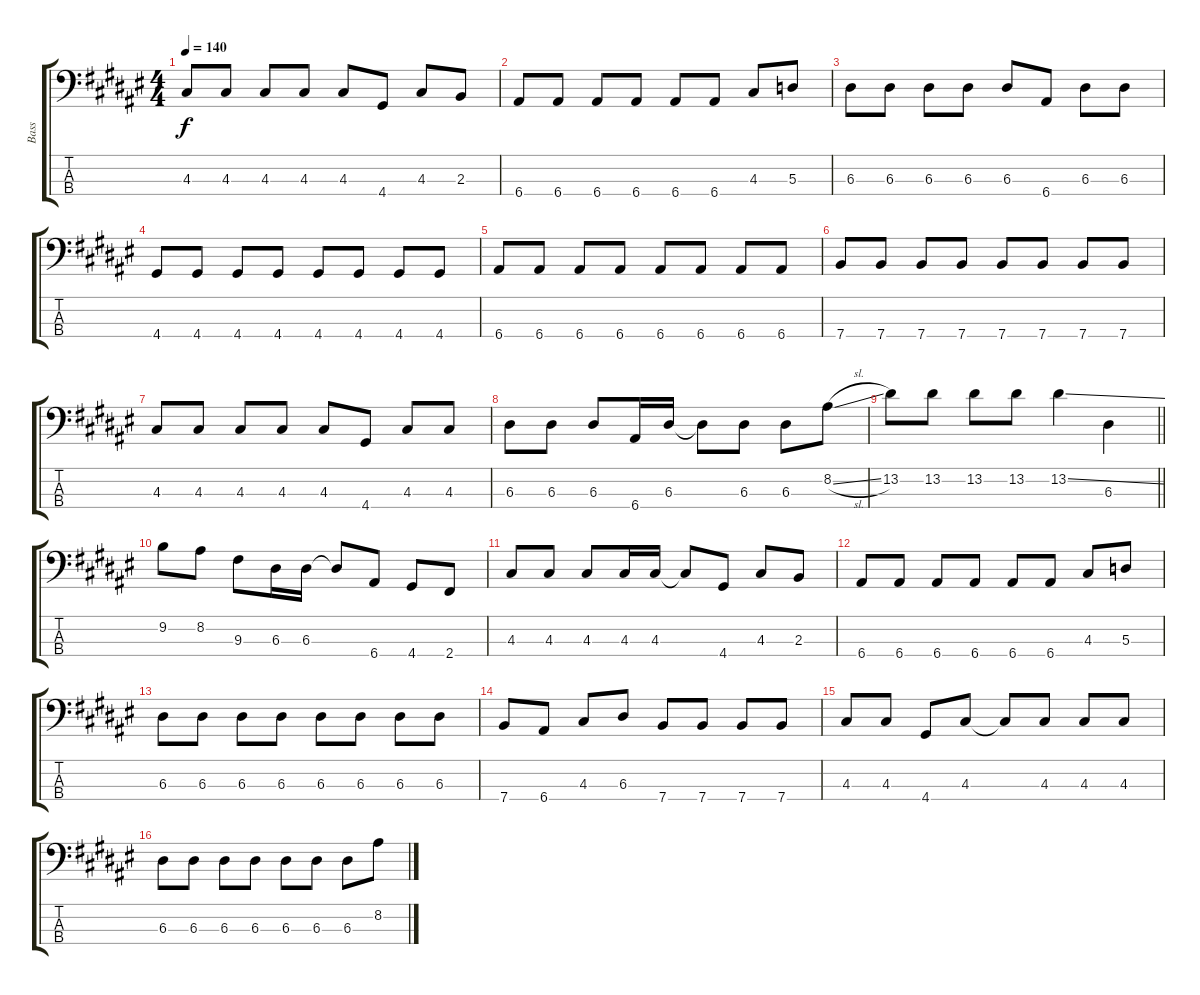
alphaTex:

\track ("Bass" "Bass") {instrument electricbassfinger}
\staff {score tabs}
\tuning (G2 D2 A1 E1) {hide}
\ts (4 4)
\tempo 140
\clef f4
\ks d#minor
4.3.8{dy f} 4.3.8 4.3.8 4.3.8 4.3.8 4.4.8 4.3.8 2.3.8 |
6.4.8 6.4.8 6.4.8 6.4.8 6.4.8 6.4.8 4.3.8 5.3.8 |
6.3.8 6.3.8 6.3.8 6.3.8 6.3.8 6.4.8 6.3.8 6.3.8 |
4.4.8 4.4.8 4.4.8 4.4.8 4.4.8 4.4.8 4.4.8 4.4.8 |
6.4.8 6.4.8 6.4.8 6.4.8 6.4.8 6.4.8 6.4.8 6.4.8 |
7.4.8 7.4.8 7.4.8 7.4.8 7.4.8 7.4.8 7.4.8 7.4.8 |
4.3.8 4.3.8 4.3.8 4.3.8 4.3.8 4.4.8 4.3.8 4.3.8 |
6.3.8 6.3.8 6.3.8 6.4.16 6.3.16 6.3{t}.8 6.3.8 6.3.8 8.2{sl}.8 |
\barLineRight lightlight
13.2.8 13.2.8 13.2.8 13.2.8 13.2{ss}.4 6.3.4 |
9.2.8 8.2.8 9.3.8 6.3.16 6.3.16 6.3{t}.8 6.4.8 4.4.8 2.4.8 |
4.3.8 4.3.8 4.3.8 4.3.16 4.3.16 4.3{t}.8 4.4.8 4.3.8 2.3.8 |
6.4.8 6.4.8 6.4.8 6.4.8 6.4.8 6.4.8 4.3.8 5.3.8 |
6.3.8 6.3.8 6.3.8 6.3.8 6.3.8 6.3.8 6.3.8 6.3.8 |
7.4.8 6.4.8 4.3.8 6.3.8 7.4.8 7.4.8 7.4.8 7.4.8 |
4.3.8 4.3.8 4.4.8 4.3.8 4.3{t}.8 4.3.8 4.3.8 4.3.8 |
6.3.8 6.3.8 6.3.8 6.3.8 6.3.8 6.3.8 6.3.8 8.2{sl}.8
